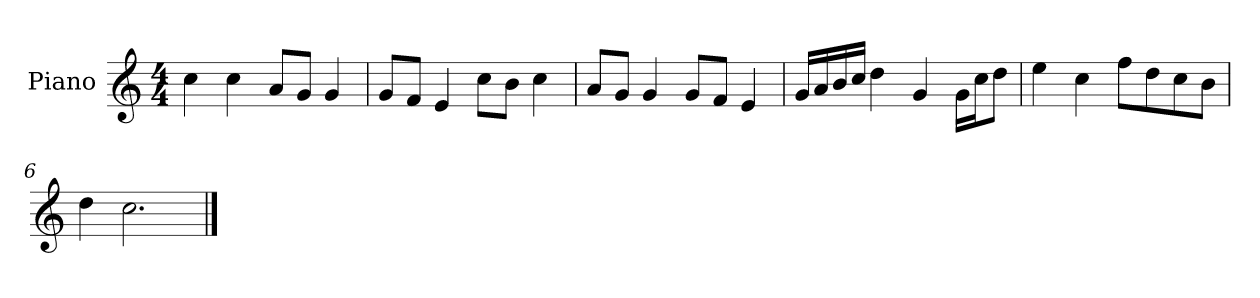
**kern
*part1
*staff1
*I"Piano
*I'P-no
*clefG2
*k[]
*M4/4
*MM90
=1
4cc\
4cc\
8a/L
8g/J
4g/
=2
8g/L
8f/J
4e/
8cc\L
8b\J
4cc\
=3
8a/L
8g/J
4g/
8g/L
8f/J
4e/
=4
16g/LL
16a/
16b/
16cc/JJ
4dd\
4g/
16g\LL
16cc\J
8dd\J
=5
4ee\
4cc\
8ff\L
8dd\
8cc\
8b\J
=6
4dd\
2.cc\
==
*-
